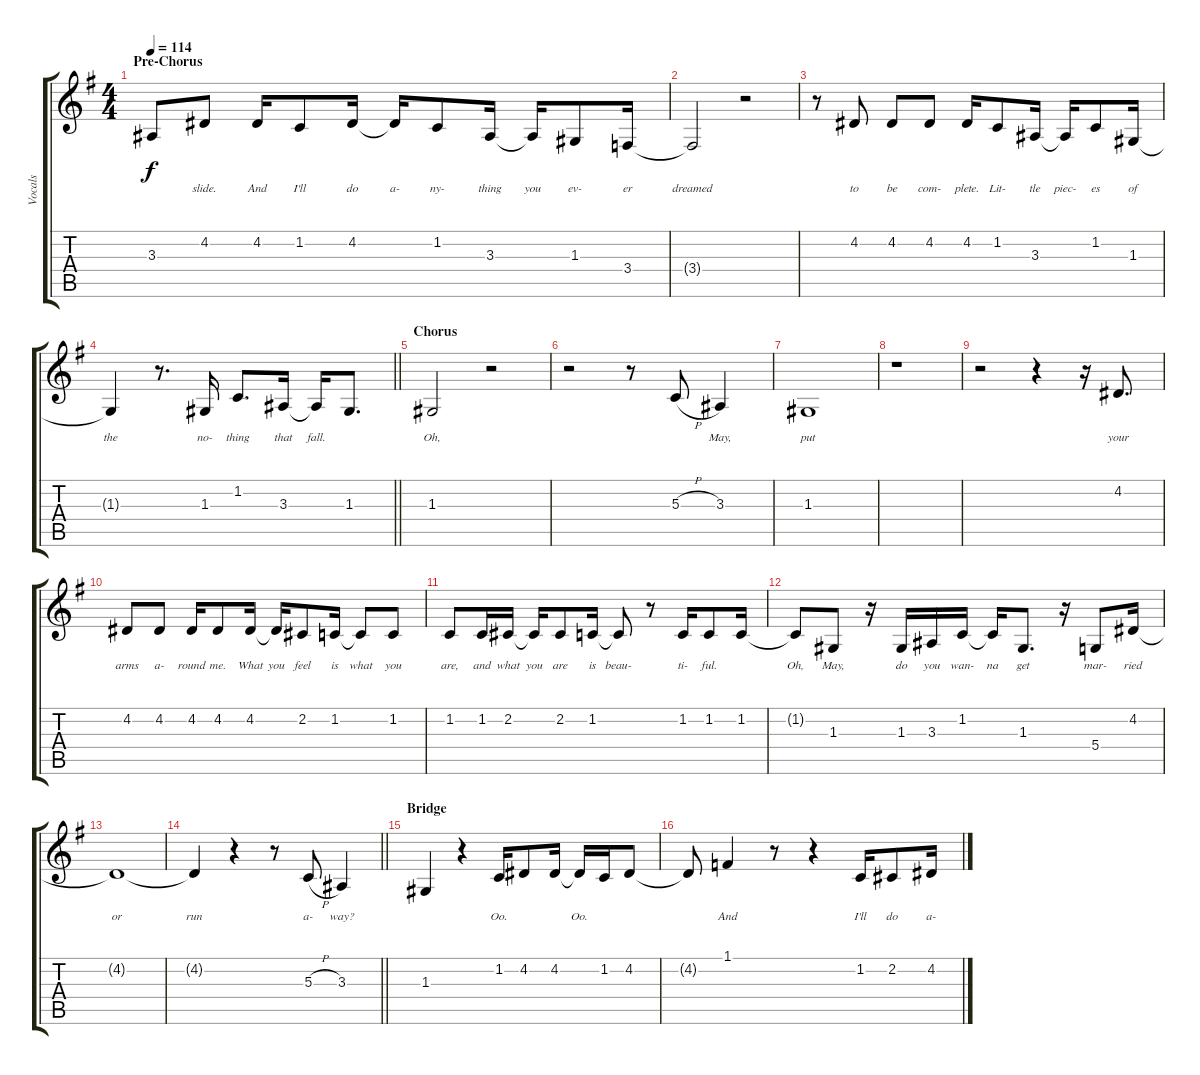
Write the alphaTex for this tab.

\track ("Vocals" "Vocals") {instrument lead8bassandlead}
\staff {score tabs}
\tuning (E4 B3 G3 D3 A2 E2) {hide}
\ts (4 4)
\section ("" "Pre-Chorus")
\tempo 114
\clef g2
\ks g
3.3{t}.8{lyrics (0 "") lyrics (1 "") lyrics (2 "") lyrics (3 "") lyrics (4 "") dy f} 4.2.8{lyrics (0 "slide.") lyrics (1 "") lyrics (2 "") lyrics (3 "") lyrics (4 "")} 4.2.16{lyrics (0 "And") lyrics (1 "") lyrics (2 "") lyrics (3 "") lyrics (4 "")} 1.2.8{lyrics (0 "I'll") lyrics (1 "") lyrics (2 "") lyrics (3 "") lyrics (4 "")} 4.2.16{lyrics (0 "do") lyrics (1 "") lyrics (2 "") lyrics (3 "") lyrics (4 "")} 4.2{t}.16{lyrics (0 "a-") lyrics (1 "") lyrics (2 "") lyrics (3 "") lyrics (4 "")} 1.2.8{lyrics (0 "ny-") lyrics (1 "") lyrics (2 "") lyrics (3 "") lyrics (4 "")} 3.3.16{lyrics (0 "thing") lyrics (1 "") lyrics (2 "") lyrics (3 "") lyrics (4 "")} 3.3{t}.16{lyrics (0 "you") lyrics (1 "") lyrics (2 "") lyrics (3 "") lyrics (4 "")} 1.3.8{lyrics (0 "ev-") lyrics (1 "") lyrics (2 "") lyrics (3 "") lyrics (4 "")} 3.4.16{lyrics (0 "er") lyrics (1 "") lyrics (2 "") lyrics (3 "") lyrics (4 "")} |
3.4{t}.2{lyrics (0 "dreamed") lyrics (1 "") lyrics (2 "") lyrics (3 "") lyrics (4 "")} r.2 |
r.8 4.2.8{lyrics (0 "to") lyrics (1 "") lyrics (2 "") lyrics (3 "") lyrics (4 "")} 4.2.8{lyrics (0 "be") lyrics (1 "") lyrics (2 "") lyrics (3 "") lyrics (4 "")} 4.2.8{lyrics (0 "com-") lyrics (1 "") lyrics (2 "") lyrics (3 "") lyrics (4 "")} 4.2.16{lyrics (0 "plete.") lyrics (1 "") lyrics (2 "") lyrics (3 "") lyrics (4 "")} 1.2.8{lyrics (0 "Lit-") lyrics (1 "") lyrics (2 "") lyrics (3 "") lyrics (4 "")} 3.3.16{lyrics (0 "tle") lyrics (1 "") lyrics (2 "") lyrics (3 "") lyrics (4 "")} 3.3{t}.16{lyrics (0 "piec-") lyrics (1 "") lyrics (2 "") lyrics (3 "") lyrics (4 "")} 1.2.8{lyrics (0 "es") lyrics (1 "") lyrics (2 "") lyrics (3 "") lyrics (4 "")} 1.3.16{lyrics (0 "of") lyrics (1 "") lyrics (2 "") lyrics (3 "") lyrics (4 "")} |
\barLineRight lightlight
1.3{t}.4{lyrics (0 "the") lyrics (1 "") lyrics (2 "") lyrics (3 "") lyrics (4 "")} r.8{d} 1.3.16{lyrics (0 "no-") lyrics (1 "") lyrics (2 "") lyrics (3 "") lyrics (4 "")} 1.2.8{d lyrics (0 "thing") lyrics (1 "") lyrics (2 "") lyrics (3 "") lyrics (4 "")} 3.3.16{lyrics (0 "that") lyrics (1 "") lyrics (2 "") lyrics (3 "") lyrics (4 "")} 3.3{t}.16{lyrics (0 "fall.") lyrics (1 "") lyrics (2 "") lyrics (3 "") lyrics (4 "")} 1.3.8{d lyrics (0 "") lyrics (1 "") lyrics (2 "") lyrics (3 "") lyrics (4 "")} |
\section ("" "Chorus")
1.3.2{lyrics (0 "Oh,") lyrics (1 "") lyrics (2 "") lyrics (3 "") lyrics (4 "")} r.2 |
r.2 r.8 5.3{h}.8{lyrics (0 "") lyrics (1 "") lyrics (2 "") lyrics (3 "") lyrics (4 "")} 3.3.4{lyrics (0 "May,") lyrics (1 "") lyrics (2 "") lyrics (3 "") lyrics (4 "")} |
1.3.1{lyrics (0 "put") lyrics (1 "") lyrics (2 "") lyrics (3 "") lyrics (4 "")} |
r.1 |
r.2 r.4 r.16 4.2.8{d lyrics (0 "your") lyrics (1 "") lyrics (2 "") lyrics (3 "") lyrics (4 "")} |
4.2.8{lyrics (0 "arms") lyrics (1 "") lyrics (2 "") lyrics (3 "") lyrics (4 "")} 4.2.8{lyrics (0 "a-") lyrics (1 "") lyrics (2 "") lyrics (3 "") lyrics (4 "")} 4.2.16{lyrics (0 "round") lyrics (1 "") lyrics (2 "") lyrics (3 "") lyrics (4 "")} 4.2.8{lyrics (0 "me.") lyrics (1 "") lyrics (2 "") lyrics (3 "") lyrics (4 "")} 4.2.16{lyrics (0 "What") lyrics (1 "") lyrics (2 "") lyrics (3 "") lyrics (4 "")} 4.2{t}.16{lyrics (0 "you") lyrics (1 "") lyrics (2 "") lyrics (3 "") lyrics (4 "")} 2.2.8{lyrics (0 "feel") lyrics (1 "") lyrics (2 "") lyrics (3 "") lyrics (4 "")} 1.2.16{lyrics (0 "is") lyrics (1 "") lyrics (2 "") lyrics (3 "") lyrics (4 "")} 1.2{t}.8{lyrics (0 "what") lyrics (1 "") lyrics (2 "") lyrics (3 "") lyrics (4 "")} 1.2.8{lyrics (0 "you") lyrics (1 "") lyrics (2 "") lyrics (3 "") lyrics (4 "")} |
1.2.8{lyrics (0 "are,") lyrics (1 "") lyrics (2 "") lyrics (3 "") lyrics (4 "")} 1.2.16{lyrics (0 "and") lyrics (1 "") lyrics (2 "") lyrics (3 "") lyrics (4 "")} 2.2.16{lyrics (0 "what") lyrics (1 "") lyrics (2 "") lyrics (3 "") lyrics (4 "")} 2.2{t}.16{lyrics (0 "you") lyrics (1 "") lyrics (2 "") lyrics (3 "") lyrics (4 "")} 2.2.8{lyrics (0 "are") lyrics (1 "") lyrics (2 "") lyrics (3 "") lyrics (4 "")} 1.2.16{lyrics (0 "is") lyrics (1 "") lyrics (2 "") lyrics (3 "") lyrics (4 "")} 1.2{t}.8{lyrics (0 "beau-") lyrics (1 "") lyrics (2 "") lyrics (3 "") lyrics (4 "")} r.8 1.2.16{lyrics (0 "ti-") lyrics (1 "") lyrics (2 "") lyrics (3 "") lyrics (4 "")} 1.2.8{lyrics (0 "ful.") lyrics (1 "") lyrics (2 "") lyrics (3 "") lyrics (4 "")} 1.2.16{lyrics (0 "") lyrics (1 "") lyrics (2 "") lyrics (3 "") lyrics (4 "")} |
1.2{t}.8{lyrics (0 "Oh,") lyrics (1 "") lyrics (2 "") lyrics (3 "") lyrics (4 "")} 1.3.8{lyrics (0 "May,") lyrics (1 "") lyrics (2 "") lyrics (3 "") lyrics (4 "")} r.16 1.3.16{lyrics (0 "do") lyrics (1 "") lyrics (2 "") lyrics (3 "") lyrics (4 "")} 3.3.16{lyrics (0 "you") lyrics (1 "") lyrics (2 "") lyrics (3 "") lyrics (4 "")} 1.2.16{lyrics (0 "wan-") lyrics (1 "") lyrics (2 "") lyrics (3 "") lyrics (4 "")} 1.2{t}.16{lyrics (0 "na") lyrics (1 "") lyrics (2 "") lyrics (3 "") lyrics (4 "")} 1.3.8{d lyrics (0 "get") lyrics (1 "") lyrics (2 "") lyrics (3 "") lyrics (4 "")} r.16 5.4.8{lyrics (0 "mar-") lyrics (1 "") lyrics (2 "") lyrics (3 "") lyrics (4 "")} 4.2.16{lyrics (0 "ried") lyrics (1 "") lyrics (2 "") lyrics (3 "") lyrics (4 "")} |
4.2{t}.1{lyrics (0 "or") lyrics (1 "") lyrics (2 "") lyrics (3 "") lyrics (4 "")} |
\barLineRight lightlight
4.2{t}.4{lyrics (0 "run") lyrics (1 "") lyrics (2 "") lyrics (3 "") lyrics (4 "")} r.4 r.8 5.3{h}.8{lyrics (0 "a-") lyrics (1 "") lyrics (2 "") lyrics (3 "") lyrics (4 "")} 3.3.4{lyrics (0 "way?") lyrics (1 "") lyrics (2 "") lyrics (3 "") lyrics (4 "")} |
\section ("" "Bridge")
1.3.4{lyrics (0 "") lyrics (1 "") lyrics (2 "") lyrics (3 "") lyrics (4 "")} r.4 1.2.16{lyrics (0 "Oo.") lyrics (1 "") lyrics (2 "") lyrics (3 "") lyrics (4 "")} 4.2.8{lyrics (0 "") lyrics (1 "") lyrics (2 "") lyrics (3 "") lyrics (4 "")} 4.2.16{lyrics (0 "") lyrics (1 "") lyrics (2 "") lyrics (3 "") lyrics (4 "")} 4.2{t}.16{lyrics (0 "Oo.") lyrics (1 "") lyrics (2 "") lyrics (3 "") lyrics (4 "")} 1.2.16{lyrics (0 "") lyrics (1 "") lyrics (2 "") lyrics (3 "") lyrics (4 "")} 4.2.8{lyrics (0 "") lyrics (1 "") lyrics (2 "") lyrics (3 "") lyrics (4 "")} |
4.2{t}.8{lyrics (0 "") lyrics (1 "") lyrics (2 "") lyrics (3 "") lyrics (4 "")} 1.1.4{lyrics (0 "And") lyrics (1 "") lyrics (2 "") lyrics (3 "") lyrics (4 "")} r.8 r.4 1.2.16{lyrics (0 "I'll") lyrics (1 "") lyrics (2 "") lyrics (3 "") lyrics (4 "")} 2.2.8{lyrics (0 "do") lyrics (1 "") lyrics (2 "") lyrics (3 "") lyrics (4 "")} 4.2.16{lyrics (0 "a-") lyrics (1 "") lyrics (2 "") lyrics (3 "") lyrics (4 "")}
